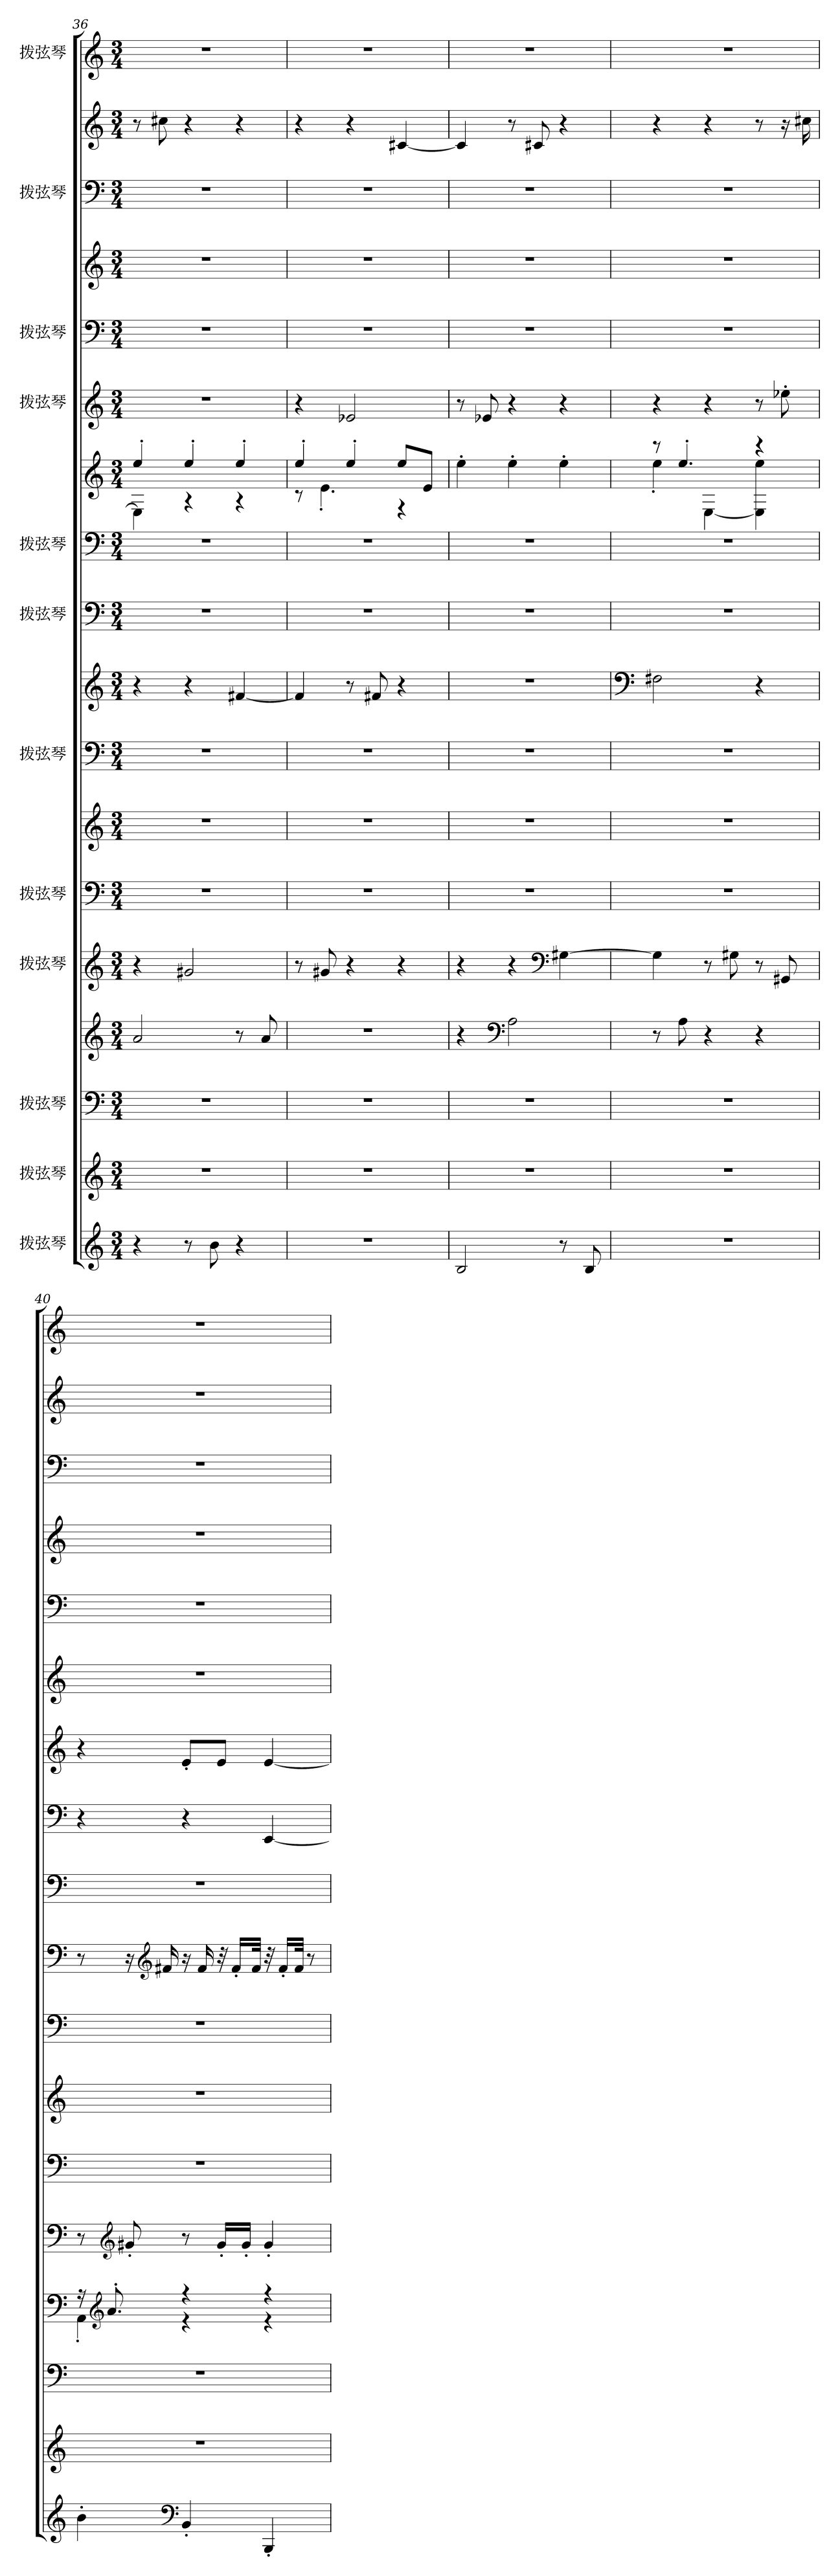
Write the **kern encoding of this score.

**kern	**kern	**kern	**kern	**kern	**kern	**kern	**kern	**kern	**kern	**kern	**kern	**kern	**kern	**kern	**kern	**kern	**kern
*part12	*part11	*part10	*part10	*part9	*part8	*part8	*part7	*part7	*part6	*part5	*part5	*part4	*part3	*part3	*part2	*part2	*part1
*staff18	*staff17	*staff16	*staff15	*staff14	*staff13	*staff12	*staff11	*staff10	*staff9	*staff8	*staff7	*staff6	*staff5	*staff4	*staff3	*staff2	*staff1
*I"拨弦琴	*I"拨弦琴	*I"拨弦琴	*	*I"拨弦琴	*I"拨弦琴	*	*I"拨弦琴	*	*I"拨弦琴	*I"拨弦琴	*	*I"拨弦琴	*I"拨弦琴	*	*I"拨弦琴	*	*I"拨弦琴
*clefG2	*clefG2	*clefF4	*clefG2	*clefG2	*clefF4	*clefG2	*clefF4	*clefG2	*clefF4	*clefF4	*clefG2	*clefG2	*clefF4	*clefG2	*clefF4	*clefG2	*clefG2
*k[]	*k[]	*k[]	*k[]	*k[]	*k[]	*k[]	*k[]	*k[]	*k[]	*k[]	*k[]	*k[]	*k[]	*k[]	*k[]	*k[]	*k[]
*M3/4	*M3/4	*M3/4	*M3/4	*M3/4	*M3/4	*M3/4	*M3/4	*M3/4	*M3/4	*M3/4	*M3/4	*M3/4	*M3/4	*M3/4	*M3/4	*M3/4	*M3/4
=36	=36	=36	=36	=36	=36	=36	=36	=36	=36	=36	=36	=36	=36	=36	=36	=36	=36
*	*	*	*	*	*	*	*	*	*	*	*^	*	*	*	*	*	*
4r	2.r	2.r	2a/	4r	2.r	2.r	2.r	4r	2.r	2.r	4ee'/	4E\]	2.r	2.r	2.r	2.r	8r	2.r
.	.	.	.	.	.	.	.	.	.	.	.	.	.	.	.	.	8cc#X\	.
8r	.	.	.	2g#X/	.	.	.	4r	.	.	4ee'/	4r	.	.	.	.	4r	.
8b\	.	.	.	.	.	.	.	.	.	.	.	.	.	.	.	.	.	.
4r	.	.	8r	.	.	.	.	[4f#X/	.	.	4ee'/	4r	.	.	.	.	4r	.
.	.	.	8a/	.	.	.	.	.	.	.	.	.	.	.	.	.	.	.
!!LO:PB:g=z
=37	=37	=37	=37	=37	=37	=37	=37	=37	=37	=37	=37	=37	=37	=37	=37	=37	=37	=37
2.r	2.r	2.r	2.r	8r	2.r	2.r	2.r	4f#/]	2.r	2.r	4ee'/	8r	4r	2.r	2.r	2.r	4r	2.r
.	.	.	.	8g#X/	.	.	.	.	.	.	.	4.e'\	.	.	.	.	.	.
.	.	.	.	4r	.	.	.	8r	.	.	4ee'/	.	2e-X/	.	.	.	4r	.
.	.	.	.	.	.	.	.	8f#X/	.	.	.	.	.	.	.	.	.	.
.	.	.	.	4r	.	.	.	4r	.	.	8ee/L	4r	.	.	.	.	[4c#X/	.
.	.	.	.	.	.	.	.	.	.	.	8e/J	.	.	.	.	.	.	.
*	*	*	*	*	*	*	*	*	*	*	*v	*v	*	*	*	*	*	*
=38	=38	=38	=38	=38	=38	=38	=38	=38	=38	=38	=38	=38	=38	=38	=38	=38	=38
2B/	2.r	2.r	4r	4r	2.r	2.r	2.r	2.r	2.r	2.r	4ee'\	8r	2.r	2.r	2.r	4c#/]	2.r
.	.	.	.	.	.	.	.	.	.	.	.	8e-X/	.	.	.	.	.
*	*	*	*clefF4	*	*	*	*	*	*	*	*	*	*	*	*	*	*
.	.	.	2A\	4r	.	.	.	.	.	.	4ee'\	4r	.	.	.	8r	.
.	.	.	.	.	.	.	.	.	.	.	.	.	.	.	.	8c#X/	.
*	*	*	*	*clefF4	*	*	*	*	*	*	*	*	*	*	*	*	*
8r	.	.	.	[4G#X\	.	.	.	.	.	.	4ee'\	4r	.	.	.	4r	.
8B/	.	.	.	.	.	.	.	.	.	.	.	.	.	.	.	.	.
=39	=39	=39	=39	=39	=39	=39	=39	=39	=39	=39	=39	=39	=39	=39	=39	=39	=39
*	*	*	*	*	*	*	*	*clefF4	*	*	*	*	*	*	*	*	*
*	*	*	*	*	*	*	*	*	*	*	*^	*	*	*	*	*	*
2.r	2.r	2.r	8r	4G#\]	2.r	2.r	2.r	2F#X\	2.r	2.r	8r	4ee'\	4r	2.r	2.r	2.r	4r	2.r
.	.	.	8A\	.	.	.	.	.	.	.	4.ee'/	.	.	.	.	.	.	.
.	.	.	4r	8r	.	.	.	.	.	.	.	[4E\	4r	.	.	.	4r	.
.	.	.	.	8G#X\	.	.	.	.	.	.	.	.	.	.	.	.	.	.
.	.	.	4r	8r	.	.	.	4r	.	.	4r	4E\] 4ee\	8r	.	.	.	8r	.
.	.	.	.	8GG#X/	.	.	.	.	.	.	.	.	8ee-X'\	.	.	.	16r	.
.	.	.	.	.	.	.	.	.	.	.	.	.	.	.	.	.	16cc#X\	.
*	*	*	*	*	*	*	*	*	*	*	*v	*v	*	*	*	*	*	*
!!LO:PB:g=z
=40	=40	=40	=40	=40	=40	=40	=40	=40	=40	=40	=40	=40	=40	=40	=40	=40	=40
*	*	*	*^	*	*	*	*	*	*	*	*	*	*	*	*	*	*
4b'\	2.r	2.r	16r	4AA'\	8r	2.r	2.r	2.r	8r	2.r	4r	4r	2.r	2.r	2.r	2.r	2.r	2.r
*	*	*	*clefG2	*	*	*	*	*	*	*	*	*	*	*	*	*	*	*
.	.	.	8.a'/	.	.	.	.	.	.	.	.	.	.	.	.	.	.	.
*	*	*	*	*	*clefG2	*	*	*	*	*	*	*	*	*	*	*	*	*
.	.	.	.	.	8g#X'/	.	.	.	16r	.	.	.	.	.	.	.	.	.
*	*	*	*	*	*	*	*	*	*clefG2	*	*	*	*	*	*	*	*	*
.	.	.	.	.	.	.	.	.	16f#X/	.	.	.	.	.	.	.	.	.
*clefF4	*	*	*	*	*	*	*	*	*	*	*	*	*	*	*	*	*	*
4BB'/	.	.	4r	4r	8r	.	.	.	16r	.	4r	8e'/L	.	.	.	.	.	.
.	.	.	.	.	.	.	.	.	16f#/	.	.	.	.	.	.	.	.	.
.	.	.	.	.	16g#'/LL	.	.	.	32r	.	.	8e/J	.	.	.	.	.	.
.	.	.	.	.	.	.	.	.	16f#'/LL	.	.	.	.	.	.	.	.	.
.	.	.	.	.	16g#'/JJ	.	.	.	.	.	.	.	.	.	.	.	.	.
.	.	.	.	.	.	.	.	.	32f#/JJk	.	.	.	.	.	.	.	.	.
4BBB'/	.	.	4r	4r	4g#'/	.	.	.	32r	.	[4EE/	[4e/	.	.	.	.	.	.
.	.	.	.	.	.	.	.	.	16f#'/LL	.	.	.	.	.	.	.	.	.
.	.	.	.	.	.	.	.	.	32f#/JJk	.	.	.	.	.	.	.	.	.
.	.	.	.	.	.	.	.	.	8r	.	.	.	.	.	.	.	.	.
*	*	*	*v	*v	*	*	*	*	*	*	*	*	*	*	*	*	*	*
=	=	=	=	=	=	=	=	=	=	=	=	=	=	=	=	=	=
*-	*-	*-	*-	*-	*-	*-	*-	*-	*-	*-	*-	*-	*-	*-	*-	*-	*-
